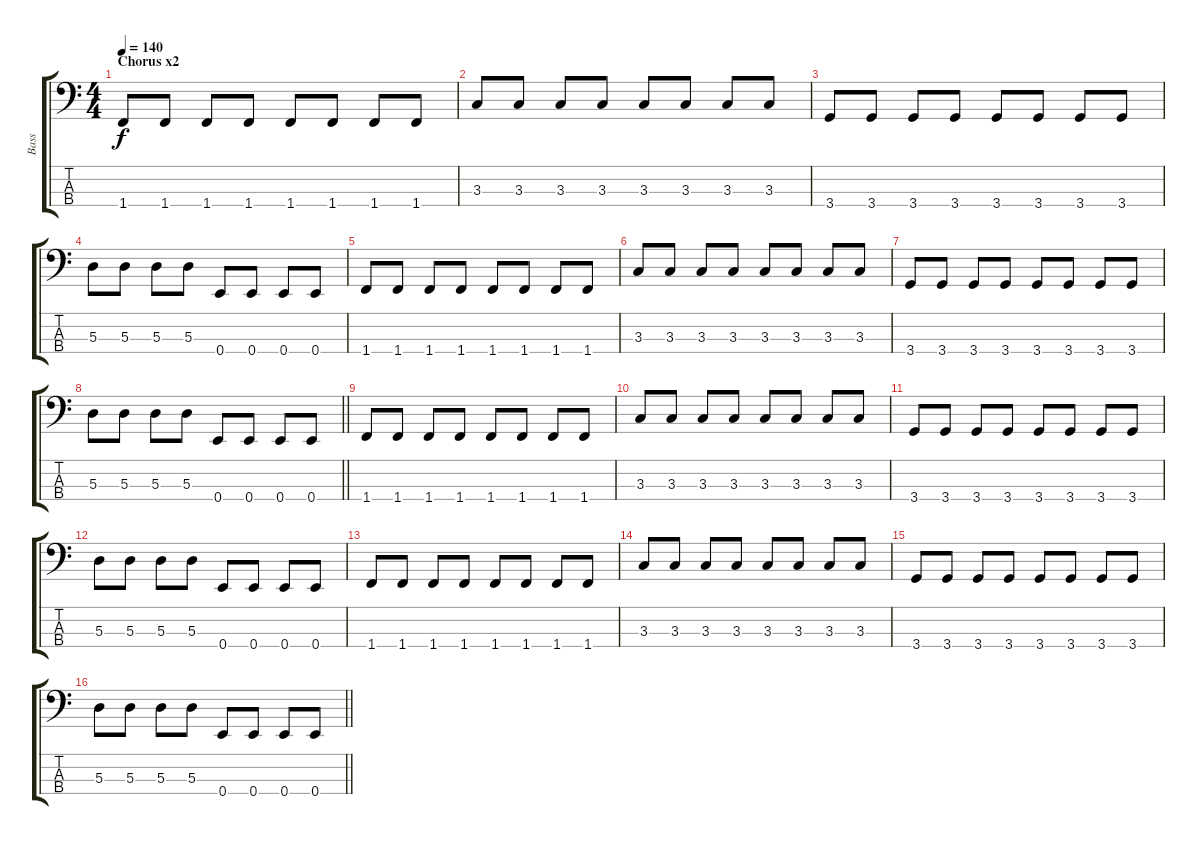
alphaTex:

\track ("Bass" "Bass") {instrument electricbassfinger}
\staff {score tabs}
\tuning (G2 D2 A1 E1) {hide}
\ts (4 4)
\section ("" "Chorus x2")
\tempo 140
\clef f4
\ks c
1.4.8{dy f} 1.4.8 1.4.8 1.4.8 1.4.8 1.4.8 1.4.8 1.4.8 |
3.3.8 3.3.8 3.3.8 3.3.8 3.3.8 3.3.8 3.3.8 3.3.8 |
3.4.8 3.4.8 3.4.8 3.4.8 3.4.8 3.4.8 3.4.8 3.4.8 |
5.3.8 5.3.8 5.3.8 5.3.8 0.4.8 0.4.8 0.4.8 0.4.8 |
1.4.8 1.4.8 1.4.8 1.4.8 1.4.8 1.4.8 1.4.8 1.4.8 |
3.3.8 3.3.8 3.3.8 3.3.8 3.3.8 3.3.8 3.3.8 3.3.8 |
3.4.8 3.4.8 3.4.8 3.4.8 3.4.8 3.4.8 3.4.8 3.4.8 |
\barLineRight lightlight
5.3.8 5.3.8 5.3.8 5.3.8 0.4.8 0.4.8 0.4.8 0.4.8 |
1.4.8 1.4.8 1.4.8 1.4.8 1.4.8 1.4.8 1.4.8 1.4.8 |
3.3.8 3.3.8 3.3.8 3.3.8 3.3.8 3.3.8 3.3.8 3.3.8 |
3.4.8 3.4.8 3.4.8 3.4.8 3.4.8 3.4.8 3.4.8 3.4.8 |
5.3.8 5.3.8 5.3.8 5.3.8 0.4.8 0.4.8 0.4.8 0.4.8 |
1.4.8 1.4.8 1.4.8 1.4.8 1.4.8 1.4.8 1.4.8 1.4.8 |
3.3.8 3.3.8 3.3.8 3.3.8 3.3.8 3.3.8 3.3.8 3.3.8 |
3.4.8 3.4.8 3.4.8 3.4.8 3.4.8 3.4.8 3.4.8 3.4.8 |
\barLineRight lightlight
5.3.8 5.3.8 5.3.8 5.3.8 0.4.8 0.4.8 0.4.8 0.4.8
